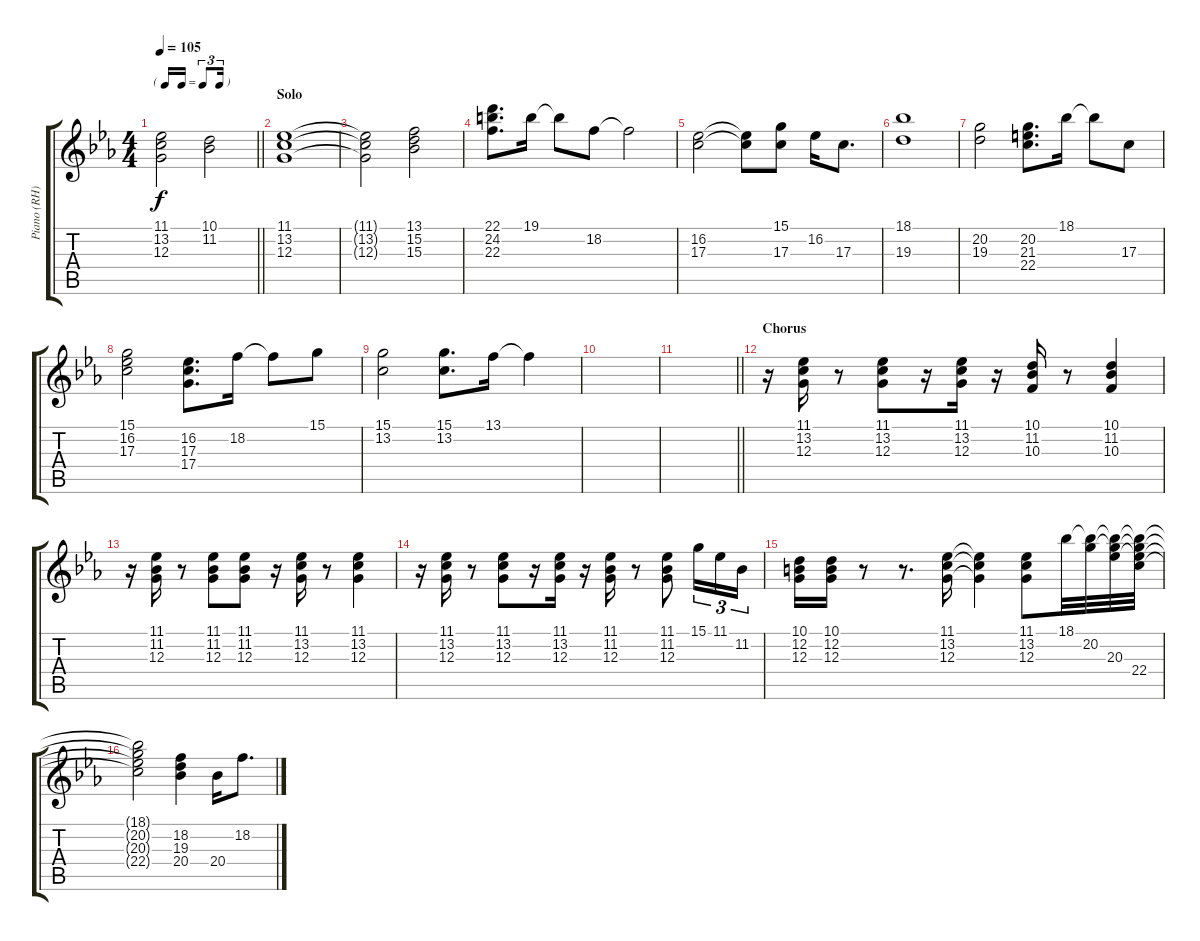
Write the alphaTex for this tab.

\track ("Piano (RH)" "Piano (RH)") {instrument electricpiano1}
\staff {score tabs}
\tuning (E4 B3 G3 D3 A2 E2) {hide}
\ts (4 4)
\tf triplet16th
\tempo 105
\clef g2
\barLineRight lightlight
\ks eb
(11.1 13.2 12.3).2{dy f} (10.1 11.2).2 |
\section ("" "Solo")
(11.1 13.2 12.3).1 |
(11.1{t} 13.2{t} 12.3{t}).2 (13.1 15.2 15.3).2 |
(22.1 24.2 22.3).8{d} 19.1.16 19.1{t}.8 18.2.8 18.2{t}.2 |
(16.2 17.3).2 (16.2{t} 17.3{t}).8 (15.1 17.3).8 16.2.16 17.3.8{d} |
(18.1 19.3).1 |
(20.2 19.3).2 (20.2 21.3 22.4).8{d} 18.1.16 18.1{t}.8 17.3.8 |
(15.1 16.2 17.3).2 (16.2 17.3 17.4).8{d} 18.2.16 18.2{t}.8 15.1.8 |
(15.1 13.2).2 (15.1 13.2).8{d} 13.1.16 13.1{t}.4 |
|
\barLineRight lightlight
|
\section ("" "Chorus")
r.16 (11.1 13.2 12.3).16 r.8 (11.1 13.2 12.3).8 r.16 (11.1 13.2 12.3).16 r.16 (10.1 11.2 10.3).16 r.8 (10.1 11.2 10.3).4 |
r.16 (11.1 11.2 12.3).16 r.8 (11.1 11.2 12.3).8 (11.1 11.2 12.3).8 r.16 (11.1 13.2 12.3).16 r.8 (11.1 13.2 12.3).4 |
r.16 (11.1 13.2 12.3).16 r.8 (11.1 13.2 12.3).8 r.16 (11.1 13.2 12.3).16 r.16 (11.1 11.2 12.3).16 r.8 (11.1 11.2 12.3).8 15.1.16{tu (3 2)} 11.1.16{tu (3 2)} 11.2.16{tu (3 2)} |
(10.1 12.2 12.3).16 (10.1 12.2 12.3).16 r.8 r.8{d} (11.1 13.2 12.3).16 (11.1{t} 13.2{t} 12.3{t}).4 (11.1 13.2 12.3).8 18.1.32 (18.1{t} 20.2).32 (18.1{t} 20.2{t} 20.3).32 (18.1{t} 20.2{t} 20.3{t} 22.4).32 |
(18.1{t} 20.2{t} 20.3{t} 22.4{t}).2 (18.2 19.3 20.4).4 20.4.16 18.2.8{d}
